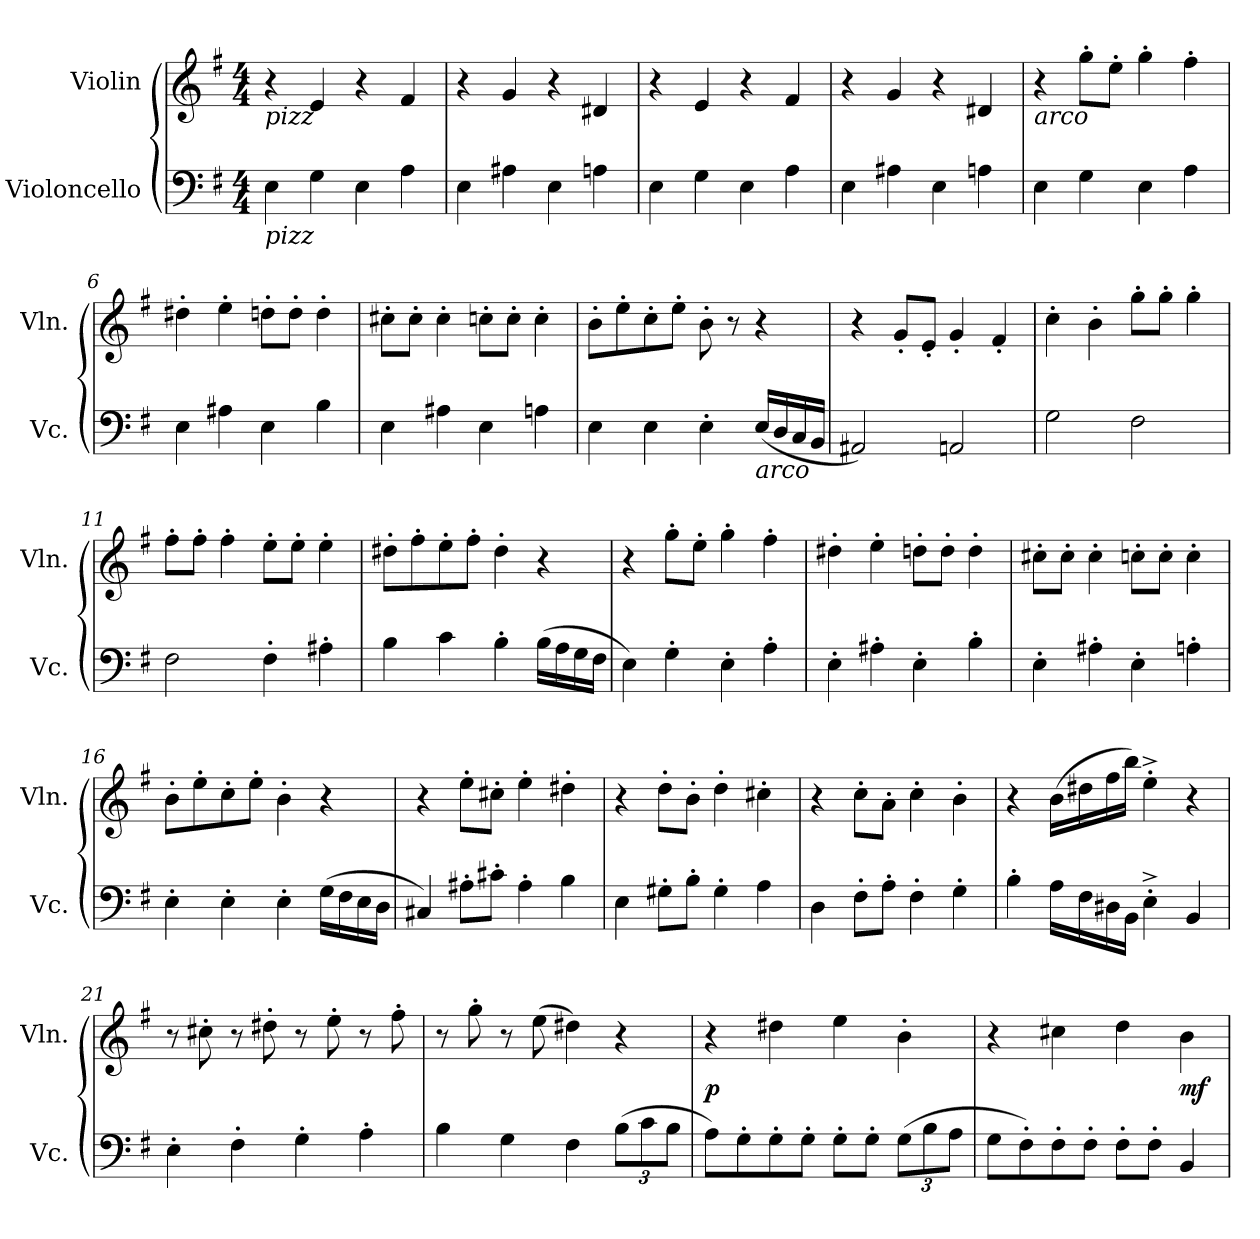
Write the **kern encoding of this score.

**kern	**kern	**dynam
*part2	*part1	*part1
*staff2	*staff1	*staff1
*I"Violoncello	*I"Violin	*
*I'Vc.	*I'Vln.	*
*clefF4	*clefG2	*
*k[f#]	*k[f#]	*
*M4/4	*M4/4	*
*MM110	*MM110	*
=1	=1	=1
!	!LO:TX:b:i:t=pizz	!
!LO:TX:b:i:t=pizz	!	!
4E\	4r	.
4G\	4e/	.
4E\	4r	.
4A\	4f#/	.
=2	=2	=2
4E\	4r	.
4A#X\	4g/	.
4E\	4r	.
4An\	4d#X/	.
=3	=3	=3
4E\	4r	.
4G\	4e/	.
4E\	4r	.
4A\	4f#/	.
=4	=4	=4
4E\	4r	.
4A#X\	4g/	.
4E\	4r	.
4An\	4d#X/	.
=5	=5	=5
!	!LO:TX:b:i:t=arco	!
4E\	4r	.
4G\	8gg'\L	.
.	8ee'\J	.
4E\	4gg'\	.
4A\	4ff#'\	.
!!LO:LB:g=z
=6	=6	=6
4E\	4dd#X'\	.
4A#X\	4ee'\	.
4E\	8ddn'\L	.
.	8dd'\J	.
4B\	4dd'\	.
=7	=7	=7
4E\	8cc#X'\L	.
.	8cc#'\J	.
4A#X\	4cc#'\	.
4E\	8ccn'\L	.
.	8cc'\J	.
4An\	4cc'\	.
=8	=8	=8
4E\	8b'\L	.
.	8ee'\	.
4E\	8cc'\	.
.	8ee'\J	.
4E'\	8b'\	.
.	8r	.
!LO:TX:b:i:t=arco	!	!
(<16E/LL	4r	.
16D/	.	.
16C/	.	.
16BB/JJ	.	.
=9	=9	=9
2AA#X/)	4r	.
.	8g'/L	.
.	8e'/J	.
2AAn/	4g'/	.
.	4f#'/	.
!!LO:LB:g=z
=10	=10	=10
2G\	4cc'\	.
.	4b'\	.
2F#\	8gg'\L	.
.	8gg'\J	.
.	4gg'\	.
=11	=11	=11
2F#\	8ff#'\L	.
.	8ff#'\J	.
.	4ff#'\	.
4F#'\	8ee'\L	.
.	8ee'\J	.
4A#X'\	4ee'\	.
=12	=12	=12
4B\	8dd#X'\L	.
.	8ff#'\	.
4c\	8ee'\	.
.	8ff#'\J	.
4B'\	4dd#'\	.
(>16B\LL	4r	.
16A\	.	.
16G\	.	.
16F#\JJ	.	.
=13	=13	=13
4E\)	4r	.
4G'\	8gg'\L	.
.	8ee'\J	.
4E'\	4gg'\	.
4A'\	4ff#'\	.
!!LO:LB:g=z
=14	=14	=14
4E'\	4dd#X'\	.
4A#X'\	4ee'\	.
4E'\	8ddn'\L	.
.	8dd'\J	.
4B'\	4dd'\	.
=15	=15	=15
4E'\	8cc#X'\L	.
.	8cc#'\J	.
4A#X'\	4cc#'\	.
4E'\	8ccn'\L	.
.	8cc'\J	.
4An'\	4cc'\	.
=16	=16	=16
4E'\	8b'\L	.
.	8ee'\	.
4E'\	8cc'\	.
.	8ee'\J	.
4E'\	4b'\	.
(>16G\LL	4r	.
16F#\	.	.
16E\	.	.
16D\JJ	.	.
=17	=17	=17
4C#X/)	4r	.
8A#X'\L	8ee'\L	.
8c#X'\J	8cc#X'\J	.
4A#'\	4ee'\	.
4B\	4dd#X'\	.
!!LO:LB:g=z
=18	=18	=18
4E\	4r	.
8G#X'\L	8dd'\L	.
8B'\J	8b'\J	.
4G#'\	4dd'\	.
4A\	4cc#X'\	.
=19	=19	=19
4D\	4r	.
8F#'\L	8cc'\L	.
8A'\J	8a'\J	.
4F#'\	4cc'\	.
4G'\	4b'\	.
=20	=20	=20
4B'\	4r	.
16A\LL	(>16b\LL	.
16F#\	16dd#X\	.
16D#X\	16ff#\	.
16BB\JJ	16bb\JJ)	.
4E'^\	4ee'^\	.
4BB/	4r	.
=21	=21	=21
4E'\	8r	.
.	8cc#X'\	.
4F#'\	8r	.
.	8dd#X'\	.
4G'\	8r	.
.	8ee'\	.
4A'\	8r	.
.	8ff#'\	.
!!LO:LB:g=z
=22	=22	=22
4B\	8r	.
.	8gg'\	.
4G\	8r	.
.	(>8ee\	.
4F#\	4dd#X\)	.
*Xbrackettup	*	*
(>12B\L	4r	.
12c\	.	.
12B\J	.	.
=23	=23	=23
!	!	!LO:DY:b
8A\L)	4r	p
8G'\	.	.
8G'\	4dd#X\	.
8G'\J	.	.
8G'\L	4ee\	.
8G'\J	.	.
(>12G\L	4b'\	.
12B\	.	.
12A\J	.	.
=24	=24	=24
8G\L	4r	.
8F#'\)	.	.
8F#'\	4cc#X\	.
8F#'\J	.	.
8F#'\L	4dd\	.
8F#'\J	.	.
!	!	!LO:DY:b
4BB/	4b\	mf
=	=	=
*-	*-	*-
